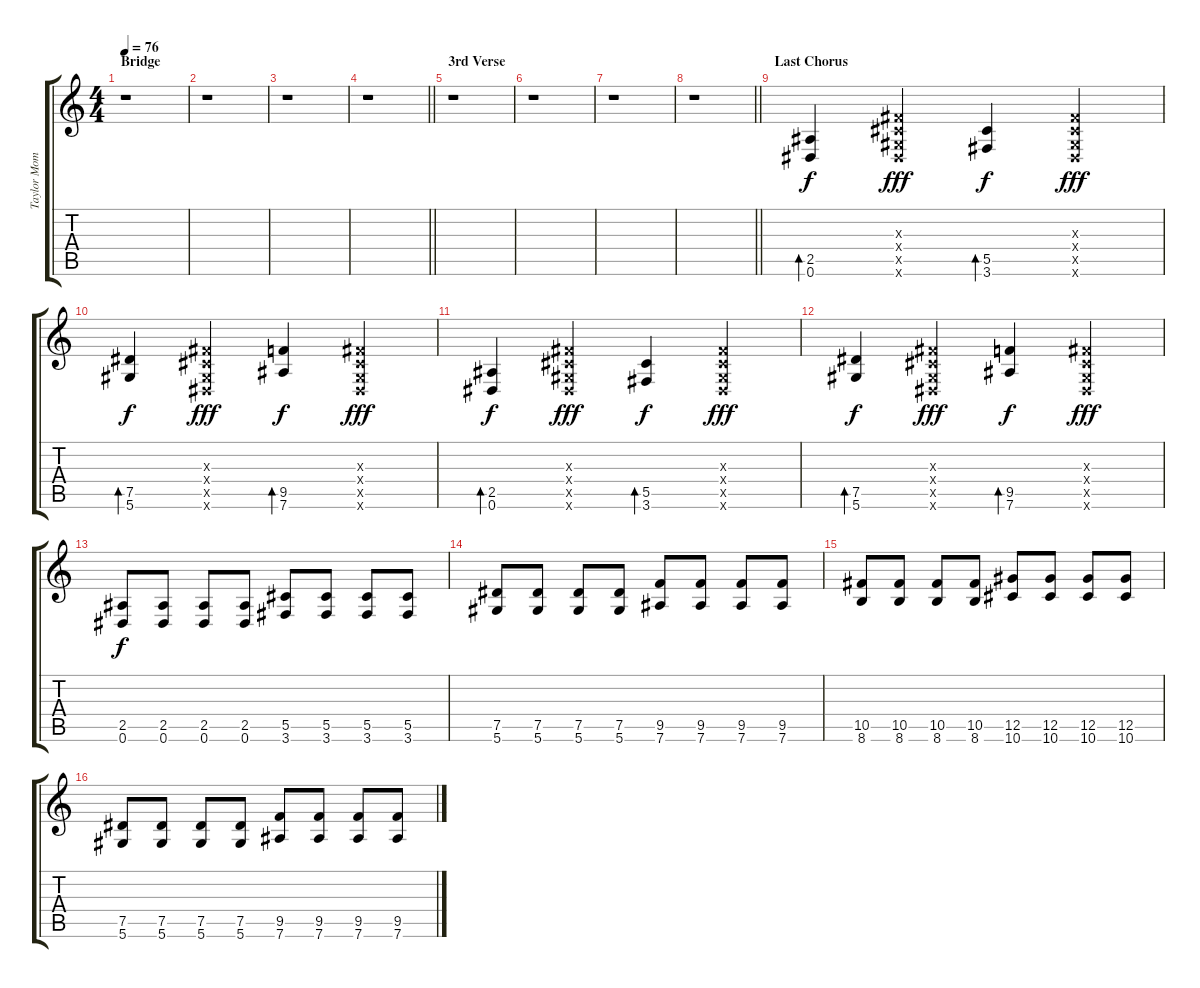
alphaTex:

\track ("Taylor Momsen" "Taylor Mom") {instrument distortionguitar}
\staff {score tabs}
\tuning (Eb4 Bb3 Gb3 Db3 Ab2 Eb2) {hide}
\ts (4 4)
\section ("" "Bridge")
\tempo 76
\clef g2
\ks c
r.1{dy f} |
r.1 |
r.1 |
\barLineRight lightlight
r.1 |
\section ("" "3rd Verse")
r.1 |
r.1 |
r.1 |
\barLineRight lightlight
r.1 |
\section ("" "Last Chorus")
(2.5 0.6).4{bd 60} (0.3{x} 0.4{x} 0.5{x} 0.6{x}).4{dy fff} (5.5 3.6).4{bd 60 dy f} (0.3{x} 0.4{x} 0.5{x} 0.6{x}).4{dy fff} |
(7.5 5.6).4{bd 60 dy f} (0.3{x} 0.4{x} 0.5{x} 0.6{x}).4{dy fff} (9.5 7.6).4{bd 60 dy f} (0.3{x} 0.4{x} 0.5{x} 0.6{x}).4{dy fff} |
(2.5 0.6).4{bd 60 dy f} (0.3{x} 0.4{x} 0.5{x} 0.6{x}).4{dy fff} (5.5 3.6).4{bd 60 dy f} (0.3{x} 0.4{x} 0.5{x} 0.6{x}).4{dy fff} |
(7.5 5.6).4{bd 60 dy f} (0.3{x} 0.4{x} 0.5{x} 0.6{x}).4{dy fff} (9.5 7.6).4{bd 60 dy f} (0.3{x} 0.4{x} 0.5{x} 0.6{x}).4{dy fff} |
(2.5 0.6).8{dy f} (2.5 0.6).8 (2.5 0.6).8 (2.5 0.6).8 (5.5 3.6).8 (5.5 3.6).8 (5.5 3.6).8 (5.5 3.6).8 |
(7.5 5.6).8 (7.5 5.6).8 (7.5 5.6).8 (7.5 5.6).8 (9.5 7.6).8 (9.5 7.6).8 (9.5 7.6).8 (9.5 7.6).8 |
(10.5 8.6).8 (10.5 8.6).8 (10.5 8.6).8 (10.5 8.6).8 (12.5 10.6).8 (12.5 10.6).8 (12.5 10.6).8 (12.5 10.6).8 |
(7.5 5.6).8 (7.5 5.6).8 (7.5 5.6).8 (7.5 5.6).8 (9.5 7.6).8 (9.5 7.6).8 (9.5 7.6).8 (9.5 7.6).8
